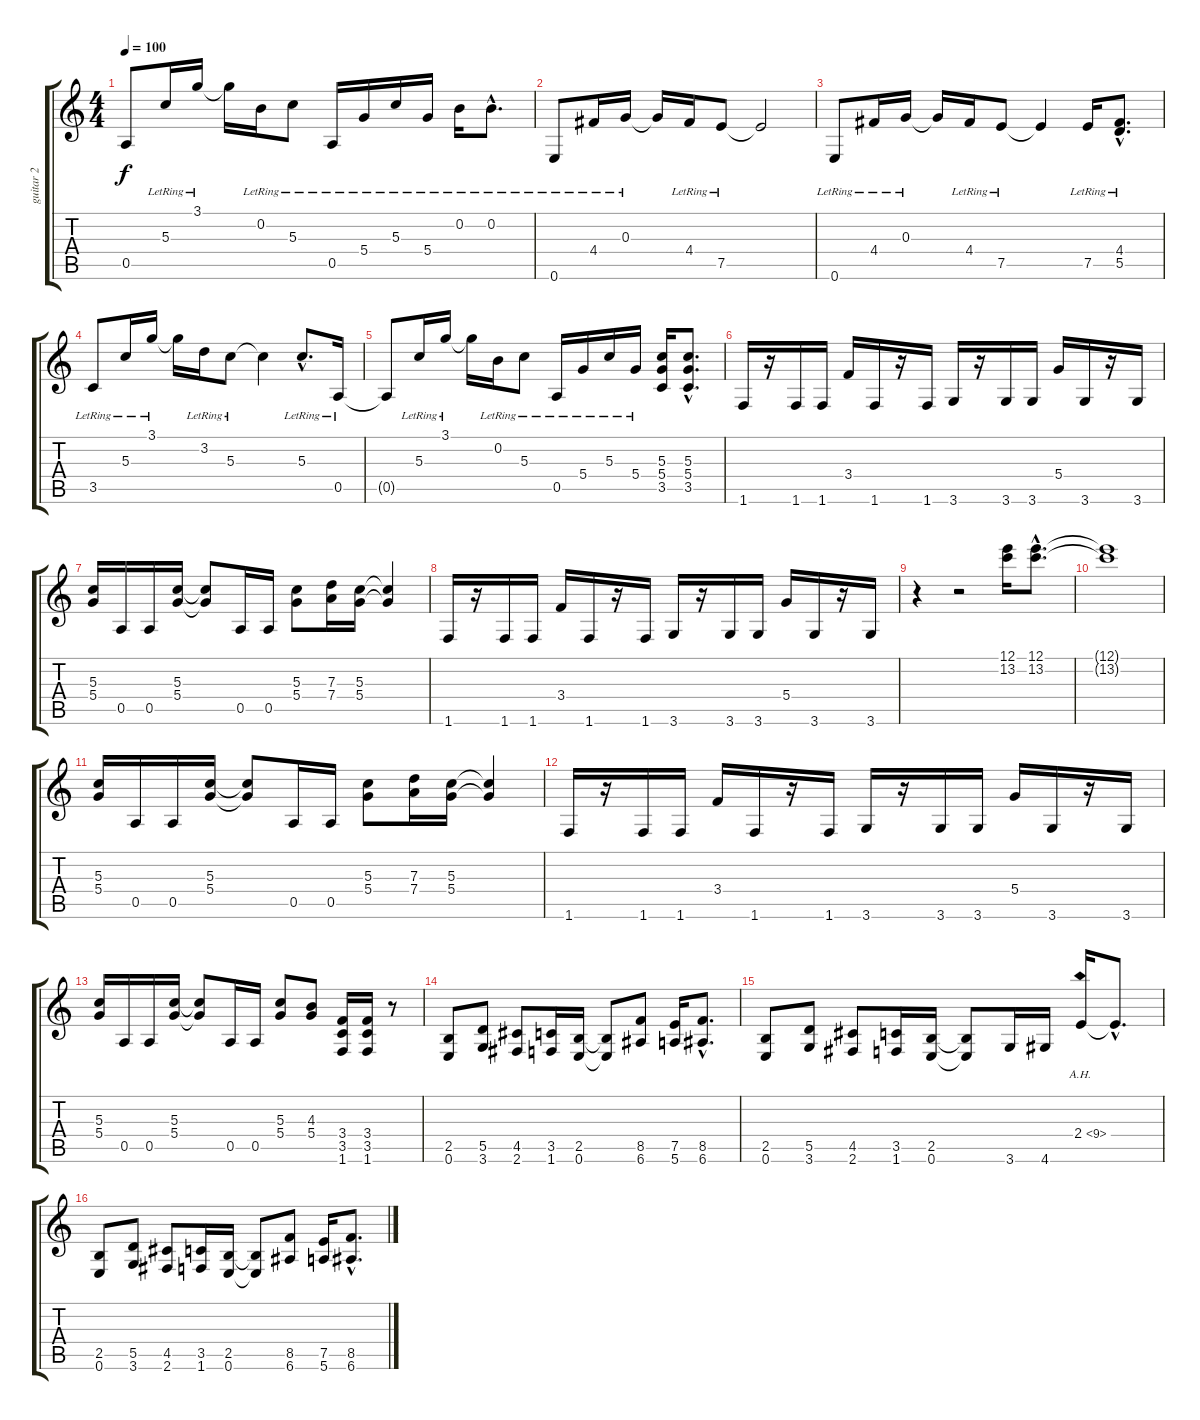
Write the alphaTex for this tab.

\track ("guitar 2" "guitar 2") {instrument acousticguitarsteel}
\staff {score tabs}
\tuning (E4 B3 G3 D3 A2 E2) {hide}
\ts (4 4)
\tempo 100
\clef g2
\ks c
0.5{t}.8{dy f} 5.3{lr}.16 3.1{lr}.16 3.1{t}.16 0.2{lr}.16 5.3{lr}.8 0.5{lr}.16 5.4{lr}.16 5.3{lr}.16 5.4{lr}.16 0.2{lr}.16 0.2{hac lr}.8{d} |
0.6{lr}.8 4.4{lr}.16 0.3{lr}.16 0.3{t}.16 4.4{lr}.16 7.5{lr}.8 7.5{t}.2 |
0.6{lr}.8 4.4{lr}.16 0.3{lr}.16 0.3{t}.16 4.4{lr}.16 7.5{lr}.8 7.5{t}.4 7.5{lr}.16 (4.4{hac lr} 5.5{hac lr}).8{d} |
3.5{lr}.8 5.3{lr}.16 3.1{lr}.16 3.1{t}.16 3.2{lr}.16 5.3{lr}.8 5.3{t}.4 5.3{hac lr}.8{d} 0.5{lr}.16 |
0.5{t}.8 5.3{lr}.16 3.1{lr}.16 3.1{t}.16 0.2{lr}.16 5.3{lr}.8 0.5{lr}.16 5.4{lr}.16 5.3{lr}.16 5.4{lr}.16 (5.3 5.4 3.5).16{instrument distortionguitar} (5.3{hac} 5.4{hac} 3.5{hac}).8{d} |
1.6.16 r.16 1.6.16 1.6.16 3.4.16 1.6.16 r.16 1.6.16 3.6.16 r.16 3.6.16 3.6.16 5.4.16 3.6.16 r.16 3.6.16 |
(5.3 5.4).16 0.5.16 0.5.16 (5.3 5.4).16 (5.3{t} 5.4{t}).8 0.5.16 0.5.16 (5.3 5.4).8 (7.3 7.4).16 (5.3 5.4).16 (5.3{t} 5.4{t}).4 |
1.6.16 r.16 1.6.16 1.6.16 3.4.16 1.6.16 r.16 1.6.16 3.6.16 r.16 3.6.16 3.6.16 5.4.16 3.6.16 r.16 3.6.16 |
r.4 r.2 (12.1 13.2).16 (12.1{hac} 13.2{hac}).8{d} |
(12.1{t} 13.2{t}).1 |
(5.3 5.4).16 0.5.16 0.5.16 (5.3 5.4).16 (5.3{t} 5.4{t}).8 0.5.16 0.5.16 (5.3 5.4).8 (7.3 7.4).16 (5.3 5.4).16 (5.3{t} 5.4{t}).4 |
1.6.16 r.16 1.6.16 1.6.16 3.4.16 1.6.16 r.16 1.6.16 3.6.16 r.16 3.6.16 3.6.16 5.4.16 3.6.16 r.16 3.6.16 |
(5.3 5.4).16 0.5.16 0.5.16 (5.3 5.4).16 (5.3{t} 5.4{t}).8 0.5.16 0.5.16 (5.3 5.4).8 (4.3 5.4).8 (3.4 3.5 1.6).16 (3.4 3.5 1.6).16 r.8 |
(2.5 0.6).8 (5.5 3.6).8 (4.5 2.6).8 (3.5 1.6).16 (2.5 0.6).16 (2.5{t} 0.6{t}).8 (8.5 6.6).8 (7.5 5.6).16 (8.5{hac} 6.6{hac}).8{d} |
(2.5 0.6).8 (5.5 3.6).8 (4.5 2.6).8 (3.5 1.6).16 (2.5 0.6).16 (2.5{t} 0.6{t}).8 3.6.16 4.6.16 2.4{ah 7}.16 2.4{hac t}.8{d} |
(2.5 0.6).8 (5.5 3.6).8 (4.5 2.6).8 (3.5 1.6).16 (2.5 0.6).16 (2.5{t} 0.6{t}).8 (8.5 6.6).8 (7.5 5.6).16 (8.5{hac} 6.6{hac}).8{d}
